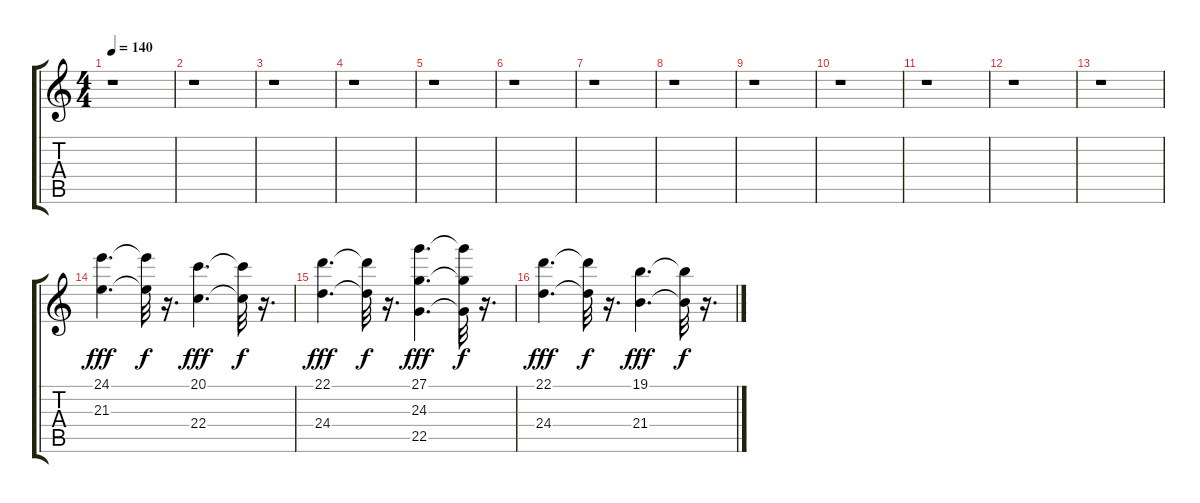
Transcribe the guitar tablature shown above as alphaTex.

\track "" {instrument agogo}
\staff {score tabs}
\tuning (E4 B3 G3 D3 A2 E2) {hide}
\ts (4 4)
\tempo 140
\clef g2
\ks c
r.1{dy fff} |
r.1 |
r.1 |
r.1 |
r.1 |
r.1 |
r.1 |
r.1 |
r.1 |
r.1 |
r.1 |
r.1 |
r.1 |
(24.1 21.3).4{d} (24.1{t} 21.3{t}).32{dy f} r.16{d} (20.1 22.4).4{d dy fff} (20.1{t} 22.4{t}).32{dy f} r.16{d} |
(22.1 24.4).4{d dy fff} (22.1{t} 24.4{t}).32{dy f} r.16{d} (27.1 24.3 22.5).4{d dy fff} (27.1{t} 24.3{t} 22.5{t}).32{dy f} r.16{d} |
(22.1 24.4).4{d dy fff} (22.1{t} 24.4{t}).32{dy f} r.16{d} (19.1 21.4).4{d dy fff} (19.1{t} 21.4{t}).32{dy f} r.16{d}
